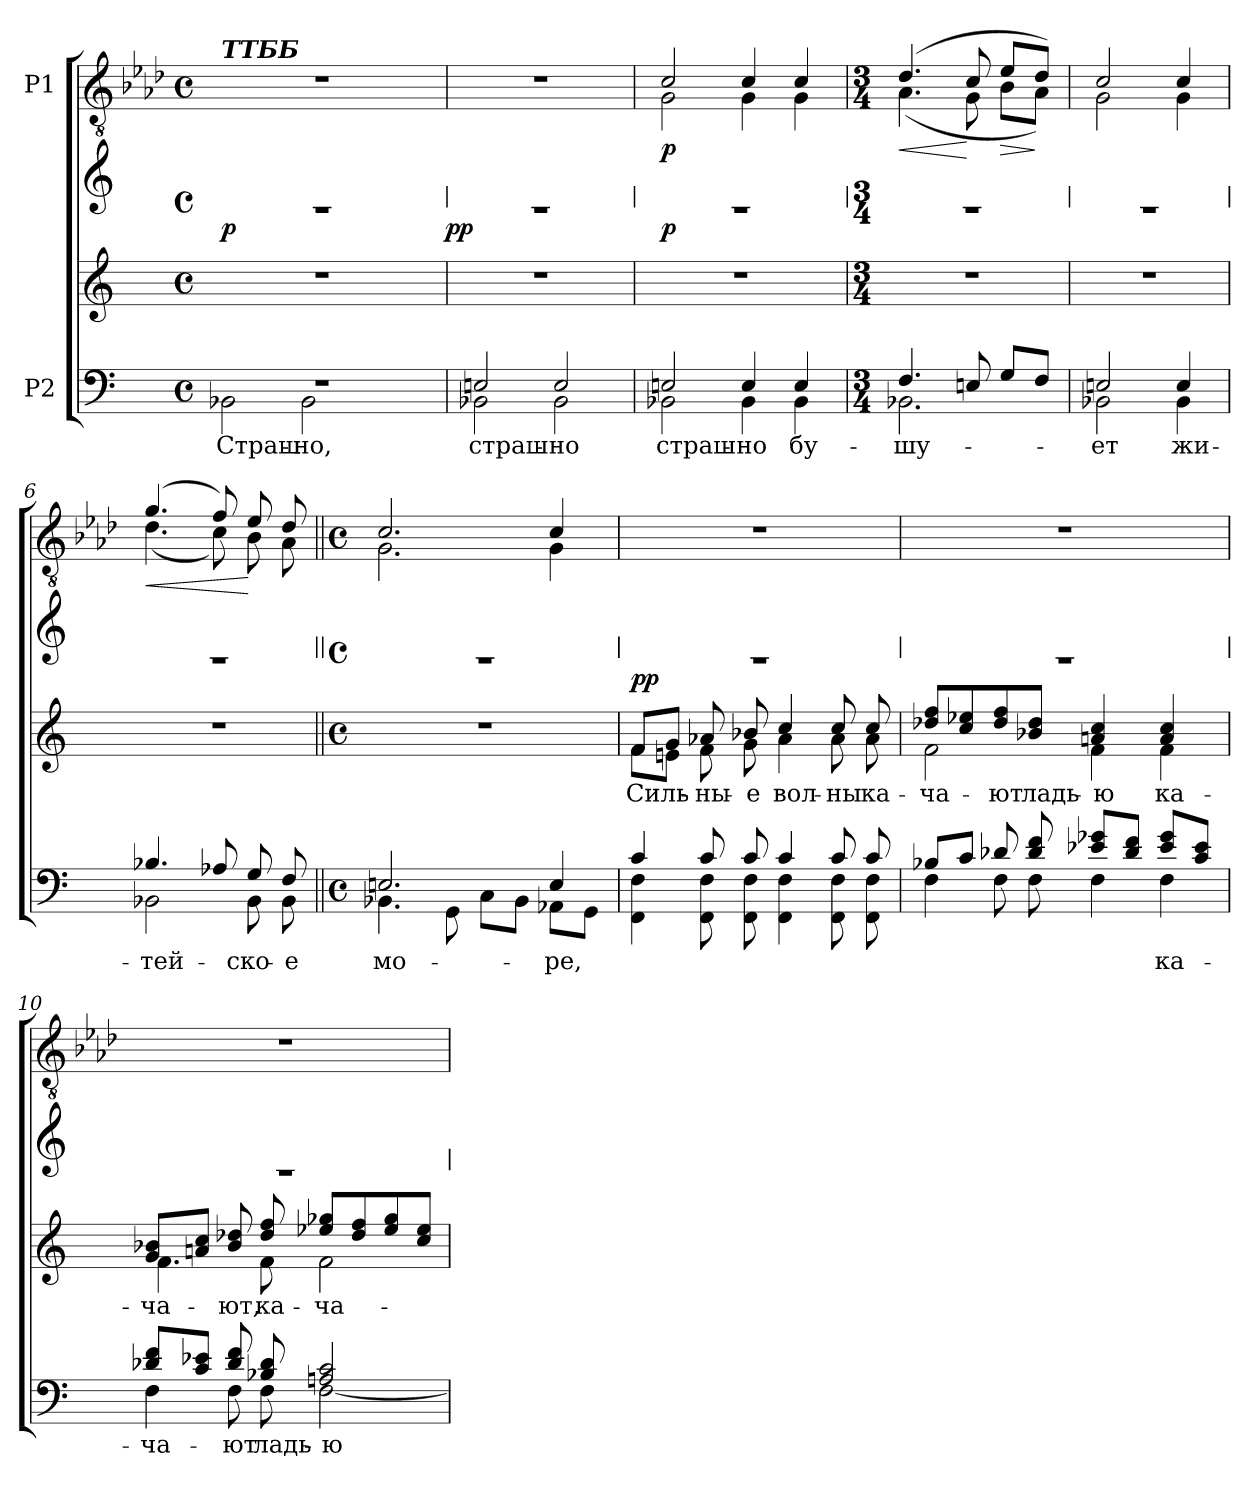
**kern	**text	**kern	**text	**kern	**dynam	**kern	**dynam
*part2	*part2	*part2	*part2	*part2	*part2	*part1	*part1
*staff4	*staff4	*staff3	*staff3	*staff2	*staff2/3/4	*staff1	*staff1
*I"P2	*	*	*	*	*	*I"P1	*
!!LO:PB:g=z
*	*	*	*	*stria0	*	*	*
*clefF4	*	*clefG2	*	*clefG2	*	*clefGv2	*
*	*	*	*	*	*	*ITrd7c12	*
*k[]	*	*k[]	*	*k[]	*	*k[b-e-a-d-]	*
*C:	*	*C:	*	*C:	*	*A-:	*
*M4/4	*	*M4/4	*	*M4/4	*	*M4/4	*
*met(c)	*	*met(c)	*	*met(c)	*	*met(c)	*
=1	=1	=1	=1	=1	=1	=1	=1
*^	*	*	*	*	*	*	*
!	!	!	!	!	!	!	!LO:TX:a:Bi:t=ТТББ	!
!	!	!LO:LY:a:color=#000000	!	!	!	!	!	!
*	*^	*	*	*	*	*	*	*
1r	2BB-i\	2ryy	Страш-	1r	.	1r	p	1r	.
!	!	!	!LO:LY:a:color=#000000	!	!	!	!	!	!
.	2BB-i\	4ryy	-но,	.	.	.	.	.	.
.	.	8ryy	.	.	.	.	.	.	.
.	.	16ryy	.	.	.	.	.	.	.
.	.	32ryy	.	.	.	.	.	.	.
.	.	64ryy	.	.	.	.	.	.	.
.	.	128...ryy	.	.	.	.	.	.	.
.	.	1024ryy	.	.	.	.	pp	.	.
*	*v	*v	*	*	*	*	*	*	*
=2	=2	=2	=2	=2	=2	=2	=2	=2
*	*^	*	*	*	*	*	*	*
!	!	!	!LO:LY:a:color=#000000	!	!	!	!	!	!
*	*v	*v	*	*	*	*	*	*	*
2Eni/	2BB-i\	страш-	1r	.	1r	.	1r	.
!	!	!LO:LY:a:color=#000000	!	!	!	!	!	!
2Ei/	2BB-i\	-но	.	.	.	.	.	.
=3	=3	=3	=3	=3	=3	=3	=3	=3
!	!	!LO:LY:a:color=#000000	!	!	!	!	!	!
*	*	*	*	*	*	*	*^	*
2Eni/	2BB-i\	страш-	1r	.	1r	p	2Ci/	2GGi\	p
!	!	!LO:LY:a:color=#000000	!	!	!	!	!	!	!
4Ei/	4BB-i\	-но	.	.	.	.	4Ci/	4GGi\	.
!	!	!LO:LY:a:color=#000000	!	!	!	!	!	!	!
4Ei/	4BB-i\	бу-	.	.	.	.	4Ci/	4GGi\	.
=4	=4	=4	=4	=4	=4	=4	=4	=4	=4
*M3/4	*	*	*M3/4	*	*M3/4	*	*M3/4	*	*
!	!	!LO:LY:a:color=#000000	!LO:N:vis=1	!	!LO:N:vis=1	!	!	!	!LO:HP:b
4.Fi/	2.BB-i\	-шу-	2.r	.	2.r	.	(4.D-i/	(4.AA-i\	<
8Eni/	.	.	.	.	.	.	8Ci/	8GGi\	[
!	!	!	!	!	!	!	!	!	!LO:HP:b
8Gi/L	.	.	.	.	.	.	8E-i/L	8BB-i\L	>
8Fi/J	.	.	.	.	.	.	8D-i/J)	8AA-i\J)	]
!!LO:LB:g=z	!!
=5	=5	=5	=5	=5	=5	=5	=5	=5	=5
!	!	!LO:LY:a:color=#000000	!LO:N:vis=1	!	!LO:N:vis=1	!	!	!	!
2Eni/	2BB-i\	-ет	2.r	.	2.r	.	2Ci/	2GGi\	.
!	!	!LO:LY:a:color=#000000	!	!	!	!	!	!	!
4Ei/	4BB-i\	жи-	.	.	.	.	4Ci/	4GGi\	.
=6	=6	=6	=6	=6	=6	=6	=6	=6	=6
!	!	!LO:LY:a:color=#000000	!LO:N:vis=1	!	!LO:N:vis=1	!	!	!	!LO:HP:b
4.B-i/	2BB-i\	-тей-	2.r	.	2.r	.	(4.Gi/	(4.D-i\	<
8A-i/	.	.	.	.	.	.	8Fi/)	8Ci\)	.
!	!	!LO:LY:a:color=#000000	!	!	!	!	!	!	!
8Gi/	8BB-i\	-ско-	.	.	.	.	8E-i/	8BB-i\	[
!	!	!LO:LY:a:color=#000000	!	!	!	!	!	!	!
8Fi/	8BB-i\	-е	.	.	.	.	8D-i/	8AA-i\	.
=7||	=7||	=7||	=7||	=7||	=7||	=7||	=7||	=7||	=7||
*M4/4	*	*	*M4/4	*	*M4/4	*	*M4/4	*	*
*met(c)	*	*	*met(c)	*	*met(c)	*	*met(c)	*	*
!	!	!LO:LY:a:color=#000000	!	!	!	!	!	!	!
2.Eni/	4.BB-i\	мо-	1r	.	1r	.	2.Ci/	2.GGi\	.
.	8GGi\	.	.	.	.	.	.	.	.
.	8Ci\L	.	.	.	.	.	.	.	.
.	8BB-i\J	.	.	.	.	.	.	.	.
!	!	!LO:LY:a:color=#000000	!	!	!	!	!	!	!
4Ei/	8AA-i\L	-ре,	.	.	.	.	4Ci/	4GGi\	.
.	8GGi\J	.	.	.	.	.	.	.	.
*	*	*	*	*	*	*	*v	*v	*
!!LO:LB:g=z
=8	=8	=8	=8	=8	=8	=8	=8	=8
!	!	!	!LO:TX:a:Bi:t=САТБ	!	!	!	!	!
!	!	!	!	!LO:LY:b:color=#000000	!	!	!	!
*	*	*	*^	*	*	*	*	*
4ci/	4FFi\ 4Fi	.	8fi/L	8fi\L	Силь-	1r	p p	1r	.
.	.	.	8gi/J	8eni\J	.	.	.	.	.
!	!	!	!	!	!LO:LY:b:color=#000000	!	!	!	!
8ci/	8FFi\ 8Fi	.	8a-i/	8fi\	-ны-	.	.	.	.
!	!	!	!	!	!LO:LY:b:color=#000000	!	!	!	!
8ci/	8FFi\ 8Fi	.	8b-i/	8gi\	-е	.	.	.	.
!	!	!	!	!	!LO:LY:b:color=#000000	!	!	!	!
4ci/	4FFi\ 4Fi	.	4cci/	4a-i\	вол-	.	.	.	.
!	!	!	!	!	!LO:LY:b:color=#000000	!	!	!	!
8ci/	8FFi\ 8Fi	.	8cci/	8a-i\	-ны	.	.	.	.
!	!	!	!	!	!LO:LY:b:color=#000000	!	!	!	!
8ci/	8FFi\ 8Fi	.	8cci/	8a-i\	ка-	.	.	.	.
=9	=9	=9	=9	=9	=9	=9	=9	=9	=9
!	!	!	!	!	!LO:LY:b:color=#000000	!	!	!	!
8B-i/L	4Fi\	.	8dd-i/ 8ffiL	2fi\	-ча-	1r	.	1r	.
8ci/J	.	.	8cci/ 8ee-i	.	.	.	.	.	.
!	!	!	!	!	!LO:LY:b:color=#000000	!	!	!	!
8d-i/	8Fi\	.	8dd-i/ 8ffi	.	-ют	.	.	.	.
!	!	!	!	!	!LO:LY:b:color=#000000	!	!	!	!
8d-i/ 8fi	8Fi\	.	8b-i/ 8dd-iJ	.	ладь-	.	.	.	.
!	!	!	!	!	!LO:LY:b:color=#000000	!	!	!	!
8e-i/ 8g-XiL	4Fi\	.	4ani/ 4cci	4fi\	-ю	.	.	.	.
8d-i/ 8fiJ	.	.	.	.	.	.	.	.	.
!	!	!LO:LY:a:color=#000000	!	!	!	!	!	!	!
!	!	!	!	!	!LO:LY:b:color=#000000	!	!	!	!
8e-i/ 8g-iL	4Fi\	ка-	4ai/ 4cci	4fi\	ка-	.	.	.	.
8ci/ 8e-iJ	.	.	.	.	.	.	.	.	.
!!LO:LB:g=z
=10	=10	=10	=10	=10	=10	=10	=10	=10	=10
!	!	!LO:LY:a:color=#000000	!	!	!	!	!	!	!
!	!	!	!	!	!LO:LY:b:color=#000000	!	!	!	!
8d-i/ 8fiL	4Fi\	-ча-	8gi/ 8b-iL	4.fi\	-ча-	1r	.	1r	.
8ci/ 8e-iJ	.	.	8ani/ 8cciJ	.	.	.	.	.	.
!	!	!LO:LY:a:color=#000000	!	!	!	!	!	!	!
!	!	!	!	!	!LO:LY:b:color=#000000	!	!	!	!
8d-i/ 8fi	8Fi\	-ют	8b-i/ 8dd-i	.	-ют,	.	.	.	.
!	!	!LO:LY:a:color=#000000	!	!	!	!	!	!	!
!	!	!	!	!	!LO:LY:b:color=#000000	!	!	!	!
8B-i/ 8d-i	8Fi\	ладь-	8dd-i/ 8ffi	8fi\	ка-	.	.	.	.
!	!	!LO:LY:a:color=#000000	!	!	!	!	!	!	!
!	!	!	!	!	!LO:LY:b:color=#000000	!	!	!	!
2Ani/ 2ci	[<2Fi\	-ю	8ee-i/ 8gg-XiL	2fi\	-ча-	.	.	.	.
.	.	.	8dd-i/ 8ffi	.	.	.	.	.	.
.	.	.	8ee-i/ 8gg-i	.	.	.	.	.	.
.	.	.	8cci/ 8ee-iJ	.	.	.	.	.	.
*v	*v	*	*	*	*	*	*	*	*
*	*	*v	*v	*	*	*	*	*
=	=	=	=	=	=	=	=
*-	*-	*-	*-	*-	*-	*-	*-
